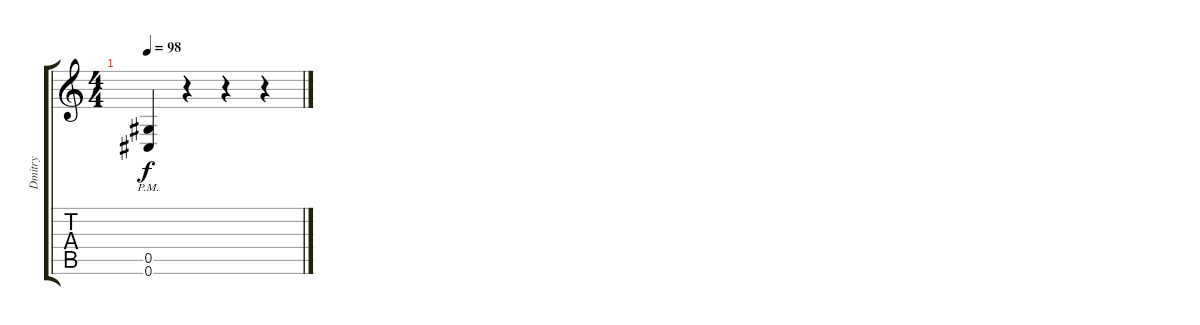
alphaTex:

\track ("Dmitry" "Dmitry") {instrument overdrivenguitar}
\staff {score tabs}
\tuning (Eb4 Bb3 Gb3 Db3 Ab2 Db2) {hide}
\ts (4 4)
\tempo 98
\clef g2
\ks c
(0.5{pm} 0.6{pm}).4{dy f} r.4 r.4 r.4
